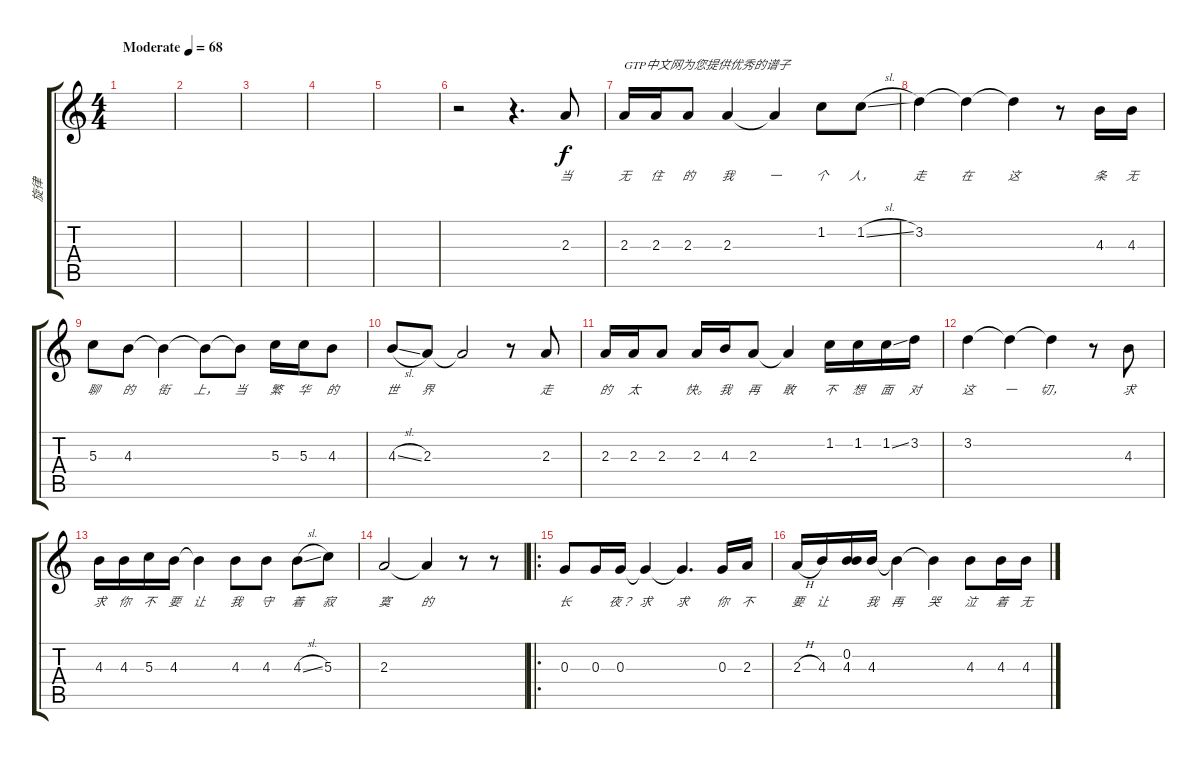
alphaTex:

\track ("旋律" "旋律") {instrument electricguitarclean}
\staff {score tabs}
\tuning (E4 B3 G3 D3 A2 E2) {hide}
\ts (4 4)
\tempo (68 "Moderate")
\clef g2
\ks c
|
|
|
|
|
r.2 r.4{d} 2.3.8{lyrics (0 "当") lyrics (1 "") lyrics (2 "") lyrics (3 "") lyrics (4 "")} |
2.3.16{txt "GTP中文网为您提供优秀的谱子" lyrics (0 "无") lyrics (1 "") lyrics (2 "") lyrics (3 "") lyrics (4 "")} 2.3.16{lyrics (0 "住") lyrics (1 "") lyrics (2 "") lyrics (3 "") lyrics (4 "")} 2.3.8{lyrics (0 "的") lyrics (1 "") lyrics (2 "") lyrics (3 "") lyrics (4 "")} 2.3.4{lyrics (0 "我") lyrics (1 "") lyrics (2 "") lyrics (3 "") lyrics (4 "")} 2.3{t}.4{lyrics (0 "一") lyrics (1 "") lyrics (2 "") lyrics (3 "") lyrics (4 "")} 1.2.8{lyrics (0 "个") lyrics (1 "") lyrics (2 "") lyrics (3 "") lyrics (4 "")} 1.2{sl}.8{lyrics (0 "人，") lyrics (1 "") lyrics (2 "") lyrics (3 "") lyrics (4 "")} |
3.2.4{lyrics (0 "走") lyrics (1 "") lyrics (2 "") lyrics (3 "") lyrics (4 "")} 3.2{t}.4{lyrics (0 "在") lyrics (1 "") lyrics (2 "") lyrics (3 "") lyrics (4 "")} 3.2{t}.4{lyrics (0 "这") lyrics (1 "") lyrics (2 "") lyrics (3 "") lyrics (4 "")} r.8 4.3.16{lyrics (0 "条") lyrics (1 "") lyrics (2 "") lyrics (3 "") lyrics (4 "")} 4.3.16{lyrics (0 "无") lyrics (1 "") lyrics (2 "") lyrics (3 "") lyrics (4 "")} |
5.3.8{lyrics (0 "聊") lyrics (1 "") lyrics (2 "") lyrics (3 "") lyrics (4 "")} 4.3.8{lyrics (0 "的") lyrics (1 "") lyrics (2 "") lyrics (3 "") lyrics (4 "")} 4.3{t}.4{lyrics (0 "街") lyrics (1 "") lyrics (2 "") lyrics (3 "") lyrics (4 "")} 4.3{t}.8{lyrics (0 "上，") lyrics (1 "") lyrics (2 "") lyrics (3 "") lyrics (4 "")} 4.3{t}.8{lyrics (0 "当") lyrics (1 "") lyrics (2 "") lyrics (3 "") lyrics (4 "")} 5.3.16{lyrics (0 "繁") lyrics (1 "") lyrics (2 "") lyrics (3 "") lyrics (4 "")} 5.3.16{lyrics (0 "华") lyrics (1 "") lyrics (2 "") lyrics (3 "") lyrics (4 "")} 4.3.8{lyrics (0 "的") lyrics (1 "") lyrics (2 "") lyrics (3 "") lyrics (4 "")} |
4.3{sl}.8{lyrics (0 "世") lyrics (1 "") lyrics (2 "") lyrics (3 "") lyrics (4 "")} 2.3.8{lyrics (0 "界") lyrics (1 "") lyrics (2 "") lyrics (3 "") lyrics (4 "")} 2.3{t}.2{lyrics (0 "") lyrics (1 "") lyrics (2 "") lyrics (3 "") lyrics (4 "")} r.8 2.3.8{lyrics (0 "走") lyrics (1 "") lyrics (2 "") lyrics (3 "") lyrics (4 "")} |
2.3.16{lyrics (0 "的") lyrics (1 "") lyrics (2 "") lyrics (3 "") lyrics (4 "")} 2.3.16{lyrics (0 "太") lyrics (1 "") lyrics (2 "") lyrics (3 "") lyrics (4 "")} 2.3.8{lyrics (0 "") lyrics (1 "") lyrics (2 "") lyrics (3 "") lyrics (4 "")} 2.3.16{lyrics (0 "快。") lyrics (1 "") lyrics (2 "") lyrics (3 "") lyrics (4 "")} 4.3.16{lyrics (0 "我") lyrics (1 "") lyrics (2 "") lyrics (3 "") lyrics (4 "")} 2.3.8{lyrics (0 "再") lyrics (1 "") lyrics (2 "") lyrics (3 "") lyrics (4 "")} 2.3{t}.4{lyrics (0 "敢") lyrics (1 "") lyrics (2 "") lyrics (3 "") lyrics (4 "")} 1.2.16{lyrics (0 "不") lyrics (1 "") lyrics (2 "") lyrics (3 "") lyrics (4 "")} 1.2.16{lyrics (0 "想") lyrics (1 "") lyrics (2 "") lyrics (3 "") lyrics (4 "")} 1.2{ss}.16{lyrics (0 "面") lyrics (1 "") lyrics (2 "") lyrics (3 "") lyrics (4 "")} 3.2.16{lyrics (0 "对") lyrics (1 "") lyrics (2 "") lyrics (3 "") lyrics (4 "")} |
3.2.4{lyrics (0 "这") lyrics (1 "") lyrics (2 "") lyrics (3 "") lyrics (4 "")} 3.2{t}.4{lyrics (0 "一") lyrics (1 "") lyrics (2 "") lyrics (3 "") lyrics (4 "")} 3.2{t}.4{lyrics (0 "切，") lyrics (1 "") lyrics (2 "") lyrics (3 "") lyrics (4 "")} r.8 4.3.8{lyrics (0 "求") lyrics (1 "") lyrics (2 "") lyrics (3 "") lyrics (4 "")} |
4.3.16{lyrics (0 "求") lyrics (1 "") lyrics (2 "") lyrics (3 "") lyrics (4 "")} 4.3.16{lyrics (0 "你") lyrics (1 "") lyrics (2 "") lyrics (3 "") lyrics (4 "")} 5.3.16{lyrics (0 "不") lyrics (1 "") lyrics (2 "") lyrics (3 "") lyrics (4 "")} 4.3.16{lyrics (0 "要") lyrics (1 "") lyrics (2 "") lyrics (3 "") lyrics (4 "")} 4.3{t}.4{lyrics (0 "让") lyrics (1 "") lyrics (2 "") lyrics (3 "") lyrics (4 "")} 4.3.8{lyrics (0 "我") lyrics (1 "") lyrics (2 "") lyrics (3 "") lyrics (4 "")} 4.3.8{lyrics (0 "守") lyrics (1 "") lyrics (2 "") lyrics (3 "") lyrics (4 "")} 4.3{sl}.8{lyrics (0 "着") lyrics (1 "") lyrics (2 "") lyrics (3 "") lyrics (4 "")} 5.3.8{lyrics (0 "寂") lyrics (1 "") lyrics (2 "") lyrics (3 "") lyrics (4 "")} |
2.3.2{lyrics (0 "寞") lyrics (1 "") lyrics (2 "") lyrics (3 "") lyrics (4 "")} 2.3{t}.4{lyrics (0 "的") lyrics (1 "") lyrics (2 "") lyrics (3 "") lyrics (4 "")} r.8 r.8 |
\ro
0.3.8{lyrics (0 "长") lyrics (1 "") lyrics (2 "") lyrics (3 "") lyrics (4 "")} 0.3.16{lyrics (0 "") lyrics (1 "") lyrics (2 "") lyrics (3 "") lyrics (4 "")} 0.3.16{lyrics (0 "夜？") lyrics (1 "") lyrics (2 "") lyrics (3 "") lyrics (4 "")} 0.3{t}.4{lyrics (0 "求") lyrics (1 "") lyrics (2 "") lyrics (3 "") lyrics (4 "")} 0.3{t}.4{d lyrics (0 "求") lyrics (1 "") lyrics (2 "") lyrics (3 "") lyrics (4 "")} 0.3.16{lyrics (0 "你") lyrics (1 "") lyrics (2 "") lyrics (3 "") lyrics (4 "")} 2.3.16{lyrics (0 "不") lyrics (1 "") lyrics (2 "") lyrics (3 "") lyrics (4 "")} |
2.3{h}.16{lyrics (0 "要") lyrics (1 "") lyrics (2 "") lyrics (3 "") lyrics (4 "")} 4.3.16{lyrics (0 "让") lyrics (1 "") lyrics (2 "") lyrics (3 "") lyrics (4 "")} (0.2 4.3).16{lyrics (0 "") lyrics (1 "") lyrics (2 "") lyrics (3 "") lyrics (4 "")} 4.3.16{lyrics (0 "我") lyrics (1 "") lyrics (2 "") lyrics (3 "") lyrics (4 "")} 4.3{t}.4{lyrics (0 "再") lyrics (1 "") lyrics (2 "") lyrics (3 "") lyrics (4 "")} 4.3{t}.4{lyrics (0 "哭") lyrics (1 "") lyrics (2 "") lyrics (3 "") lyrics (4 "")} 4.3.8{lyrics (0 "泣") lyrics (1 "") lyrics (2 "") lyrics (3 "") lyrics (4 "")} 4.3.16{lyrics (0 "着") lyrics (1 "") lyrics (2 "") lyrics (3 "") lyrics (4 "")} 4.3.16{lyrics (0 "无") lyrics (1 "") lyrics (2 "") lyrics (3 "") lyrics (4 "")}
